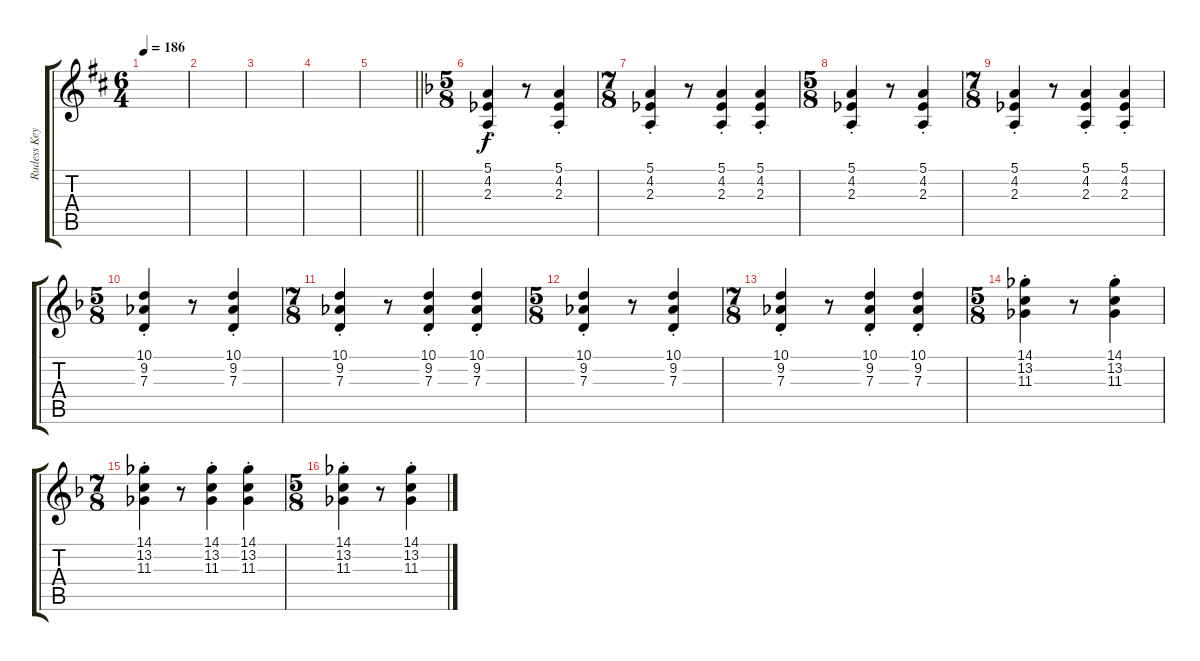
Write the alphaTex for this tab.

\track ("Rudess Keys " "Rudess Key") {instrument stringensemble1}
\staff {score tabs}
\tuning (E4 B3 G3 D3 A2 E2) {hide}
\ts (6 4)
\tempo 186
\clef g2
\ks d
|
|
|
|
\barLineRight lightlight
|
\ts (5 8)
\ks f
(5.1{st} 4.2{st} 2.3{st}).4{dy f} r.8 (5.1{st} 4.2{st} 2.3{st}).4 |
\ts (7 8)
(5.1{st} 4.2{st} 2.3{st}).4 r.8 (5.1{st} 4.2{st} 2.3{st}).4 (5.1{st} 4.2{st} 2.3{st}).4 |
\ts (5 8)
(5.1{st} 4.2{st} 2.3{st}).4 r.8 (5.1{st} 4.2{st} 2.3{st}).4 |
\ts (7 8)
(5.1{st} 4.2{st} 2.3{st}).4 r.8 (5.1{st} 4.2{st} 2.3{st}).4 (5.1{st} 4.2{st} 2.3{st}).4 |
\ts (5 8)
(10.1{st} 9.2{st} 7.3{st}).4 r.8 (10.1{st} 9.2{st} 7.3{st}).4 |
\ts (7 8)
(10.1{st} 9.2{st} 7.3{st}).4 r.8 (10.1{st} 9.2{st} 7.3{st}).4 (10.1{st} 9.2{st} 7.3{st}).4 |
\ts (5 8)
(10.1{st} 9.2{st} 7.3{st}).4 r.8 (10.1{st} 9.2{st} 7.3{st}).4 |
\ts (7 8)
(10.1{st} 9.2{st} 7.3{st}).4 r.8 (10.1{st} 9.2{st} 7.3{st}).4 (10.1{st} 9.2{st} 7.3{st}).4 |
\ts (5 8)
(14.1{st} 13.2{st} 11.3{st}).4 r.8 (14.1{st} 13.2{st} 11.3{st}).4 |
\ts (7 8)
(14.1{st} 13.2{st} 11.3{st}).4 r.8 (14.1{st} 13.2{st} 11.3{st}).4 (14.1{st} 13.2{st} 11.3{st}).4 |
\ts (5 8)
(14.1{st} 13.2{st} 11.3{st}).4 r.8 (14.1{st} 13.2{st} 11.3{st}).4
